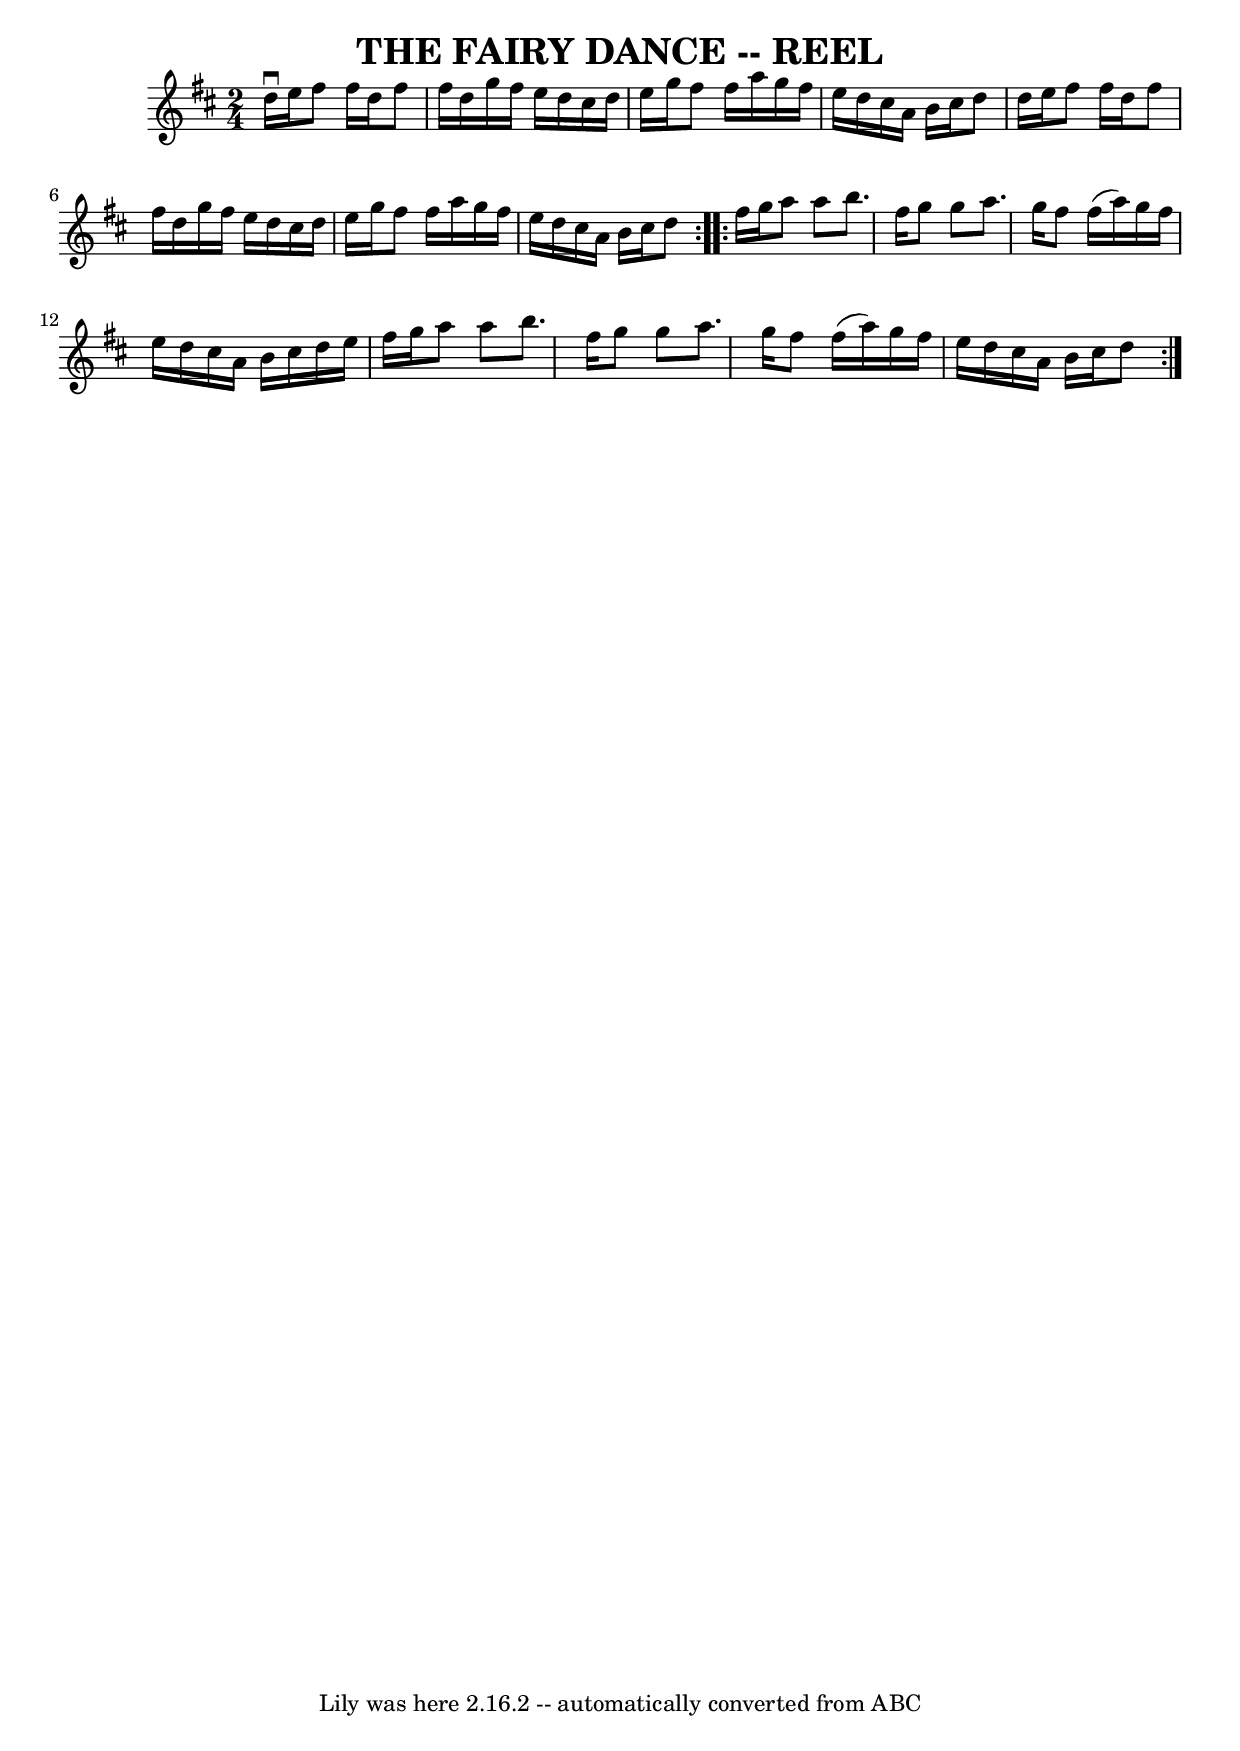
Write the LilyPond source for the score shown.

\version "2.16.2"
\include "Mammoth.ily"
\header {
	%% book = "Ryan's Mammoth Collection of Fiddle Tunes"
	crossRefNumber = "1"
	footnotes = ""
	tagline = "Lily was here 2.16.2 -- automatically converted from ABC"
	title = "THE FAIRY DANCE -- REEL"
}
voicedefault =  {


\repeat volta 2 {
\time 2/4 
\key d \major d''16^\downbow e''16        |
 fis''8    
fis''16 d''16 fis''8 fis''16 d''16    |
 g''16 fis''16   
 e''16 d''16 cis''16 d''16 e''16 g''16    |
 fis''8    
fis''16 a''16 g''16 fis''16 e''16 d''16    |
 cis''16    
a'16 b'16 cis''16 d''8 d''16 e''16        |
 fis''8    
fis''16 d''16 fis''8 fis''16 d''16    |
 g''16 fis''16   
 e''16 d''16 cis''16 d''16 e''16 g''16    |
 fis''8    
fis''16 a''16 g''16 fis''16 e''16 d''16    |
 cis''16    
a'16 b'16 cis''16 d''8    }     \repeat volta 2 { fis''16 g''16   
     |
 a''8 a''8 b''8. fis''16    |
 g''8 g''8    
a''8. g''16    |
 fis''8 fis''16 (a''16) g''16 fis''16 
 e''16 d''16    |
 cis''16 a'16 b'16 cis''16 d''16    
e''16 fis''16 g''16        |
 a''8 a''8 b''8. fis''16    
|
 g''8 g''8 a''8. g''16    |
 fis''8 fis''16 (
a''16) g''16 fis''16 e''16 d''16    |
 cis''16 a'16    
b'16 cis''16 d''8    }   
}

\score{
    <<

	\context Staff="default"
	{
	    \voicedefault 
	}

    >>
	\layout {
	}
	\midi {}
}
